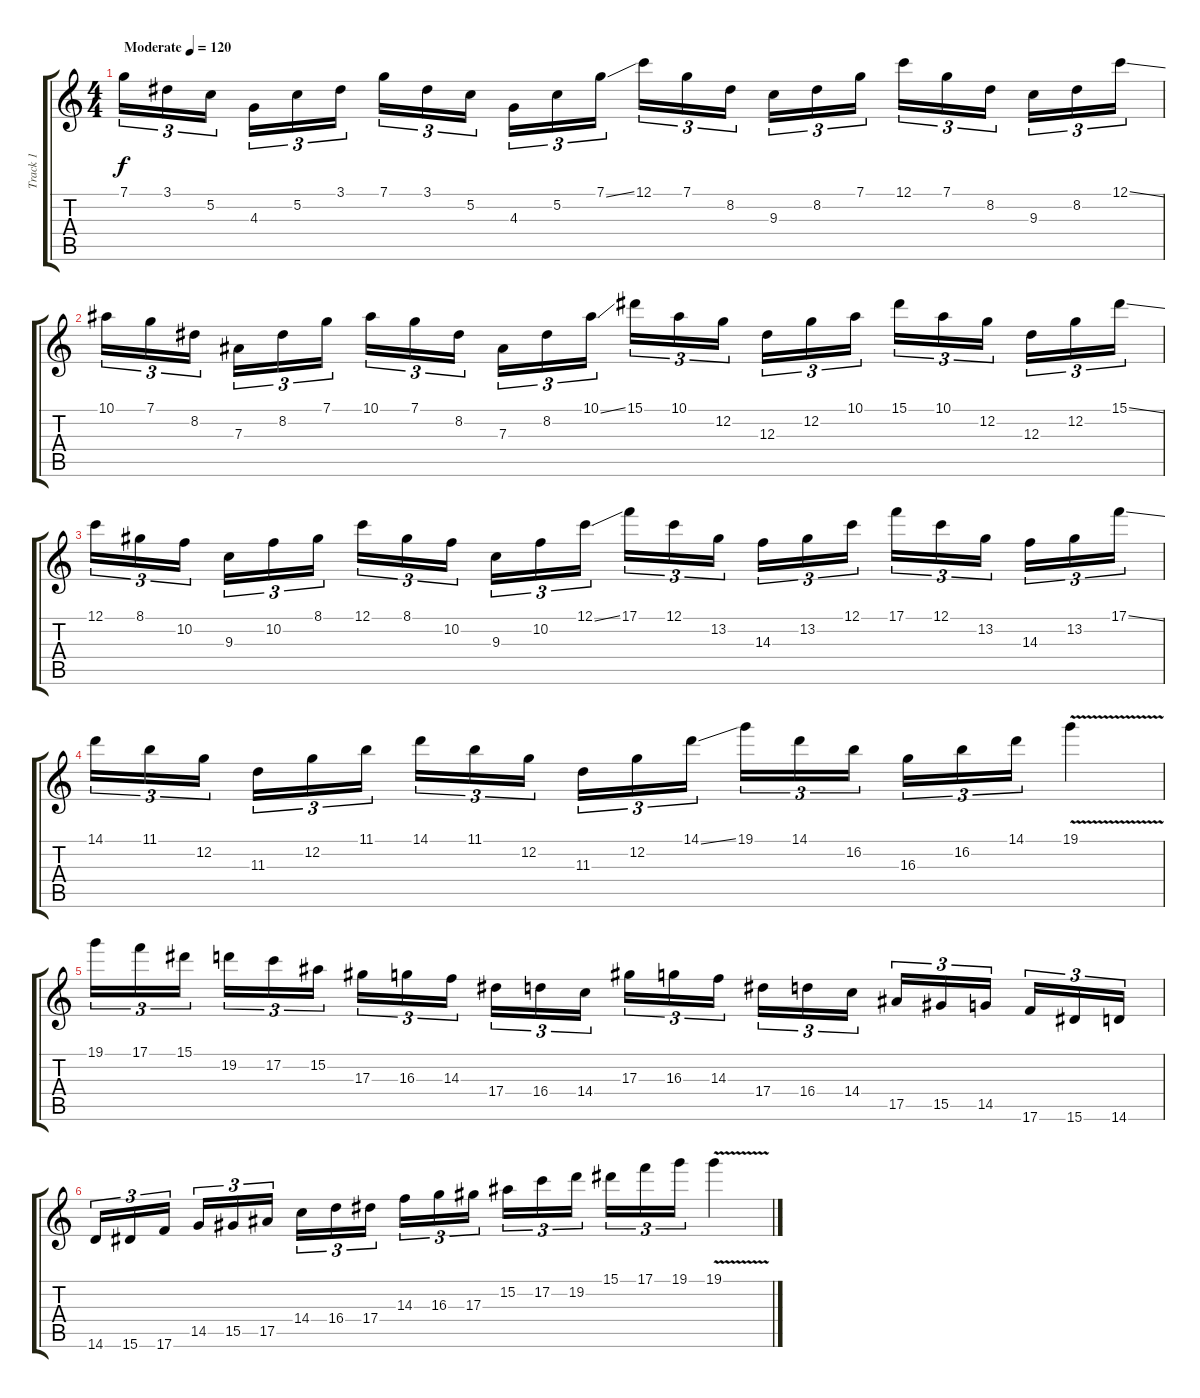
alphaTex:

\track ("Track 1" "Track 1") {instrument overdrivenguitar}
\staff {score tabs}
\tuning (C4 G3 Eb3 Bb2 F2 C2) {hide}
\ts (4 4)
\tempo (120 "Moderate")
\clef g2
\ks c
7.1.16{tu (3 2) dy f instrument overdrivenguitar} 3.1.16{tu (3 2)} 5.2.16{tu (3 2) beam splitsecondary} 4.3.16{tu (3 2)} 5.2.16{tu (3 2)} 3.1.16{tu (3 2)} 7.1.16{tu (3 2)} 3.1.16{tu (3 2)} 5.2.16{tu (3 2) beam splitsecondary} 4.3.16{tu (3 2)} 5.2.16{tu (3 2)} 7.1{ss}.16{tu (3 2)} 12.1.16{tu (3 2)} 7.1.16{tu (3 2)} 8.2.16{tu (3 2) beam splitsecondary} 9.3.16{tu (3 2)} 8.2.16{tu (3 2)} 7.1.16{tu (3 2)} 12.1.16{tu (3 2)} 7.1.16{tu (3 2)} 8.2.16{tu (3 2) beam splitsecondary} 9.3.16{tu (3 2)} 8.2.16{tu (3 2)} 12.1{ss}.16{tu (3 2)} |
10.1.16{tu (3 2)} 7.1.16{tu (3 2)} 8.2.16{tu (3 2) beam splitsecondary} 7.3.16{tu (3 2)} 8.2.16{tu (3 2)} 7.1.16{tu (3 2)} 10.1.16{tu (3 2)} 7.1.16{tu (3 2)} 8.2.16{tu (3 2) beam splitsecondary} 7.3.16{tu (3 2)} 8.2.16{tu (3 2)} 10.1{ss}.16{tu (3 2)} 15.1.16{tu (3 2)} 10.1.16{tu (3 2)} 12.2.16{tu (3 2) beam splitsecondary} 12.3.16{tu (3 2)} 12.2.16{tu (3 2)} 10.1.16{tu (3 2)} 15.1.16{tu (3 2)} 10.1.16{tu (3 2)} 12.2.16{tu (3 2) beam splitsecondary} 12.3.16{tu (3 2)} 12.2.16{tu (3 2)} 15.1{ss}.16{tu (3 2)} |
12.1.16{tu (3 2)} 8.1.16{tu (3 2)} 10.2.16{tu (3 2) beam splitsecondary} 9.3.16{tu (3 2)} 10.2.16{tu (3 2)} 8.1.16{tu (3 2)} 12.1.16{tu (3 2)} 8.1.16{tu (3 2)} 10.2.16{tu (3 2) beam splitsecondary} 9.3.16{tu (3 2)} 10.2.16{tu (3 2)} 12.1{ss}.16{tu (3 2)} 17.1.16{tu (3 2)} 12.1.16{tu (3 2)} 13.2.16{tu (3 2) beam splitsecondary} 14.3.16{tu (3 2)} 13.2.16{tu (3 2)} 12.1.16{tu (3 2)} 17.1.16{tu (3 2)} 12.1.16{tu (3 2)} 13.2.16{tu (3 2) beam splitsecondary} 14.3.16{tu (3 2)} 13.2.16{tu (3 2)} 17.1{ss}.16{tu (3 2)} |
14.1.16{tu (3 2)} 11.1.16{tu (3 2)} 12.2.16{tu (3 2) beam splitsecondary} 11.3.16{tu (3 2)} 12.2.16{tu (3 2)} 11.1.16{tu (3 2)} 14.1.16{tu (3 2)} 11.1.16{tu (3 2)} 12.2.16{tu (3 2) beam splitsecondary} 11.3.16{tu (3 2)} 12.2.16{tu (3 2)} 14.1{ss}.16{tu (3 2)} 19.1.16{tu (3 2)} 14.1.16{tu (3 2)} 16.2.16{tu (3 2) beam splitsecondary} 16.3.16{tu (3 2)} 16.2.16{tu (3 2)} 14.1.16{tu (3 2)} 19.1{v}.4 |
19.1.16{tu (3 2)} 17.1.16{tu (3 2)} 15.1.16{tu (3 2) beam splitsecondary} 19.2.16{tu (3 2)} 17.2.16{tu (3 2)} 15.2.16{tu (3 2)} 17.3.16{tu (3 2)} 16.3.16{tu (3 2)} 14.3.16{tu (3 2) beam splitsecondary} 17.4.16{tu (3 2)} 16.4.16{tu (3 2)} 14.4.16{tu (3 2)} 17.3.16{tu (3 2)} 16.3.16{tu (3 2)} 14.3.16{tu (3 2) beam splitsecondary} 17.4.16{tu (3 2)} 16.4.16{tu (3 2)} 14.4.16{tu (3 2)} 17.5.16{tu (3 2)} 15.5.16{tu (3 2)} 14.5.16{tu (3 2) beam splitsecondary} 17.6.16{tu (3 2)} 15.6.16{tu (3 2)} 14.6.16{tu (3 2)} |
14.6.16{tu (3 2)} 15.6.16{tu (3 2)} 17.6.16{tu (3 2) beam splitsecondary} 14.5.16{tu (3 2)} 15.5.16{tu (3 2)} 17.5.16{tu (3 2)} 14.4.16{tu (3 2)} 16.4.16{tu (3 2)} 17.4.16{tu (3 2) beam splitsecondary} 14.3.16{tu (3 2)} 16.3.16{tu (3 2)} 17.3.16{tu (3 2)} 15.2.16{tu (3 2)} 17.2.16{tu (3 2)} 19.2.16{tu (3 2) beam splitsecondary} 15.1.16{tu (3 2)} 17.1.16{tu (3 2)} 19.1.16{tu (3 2)} 19.1{v}.4
